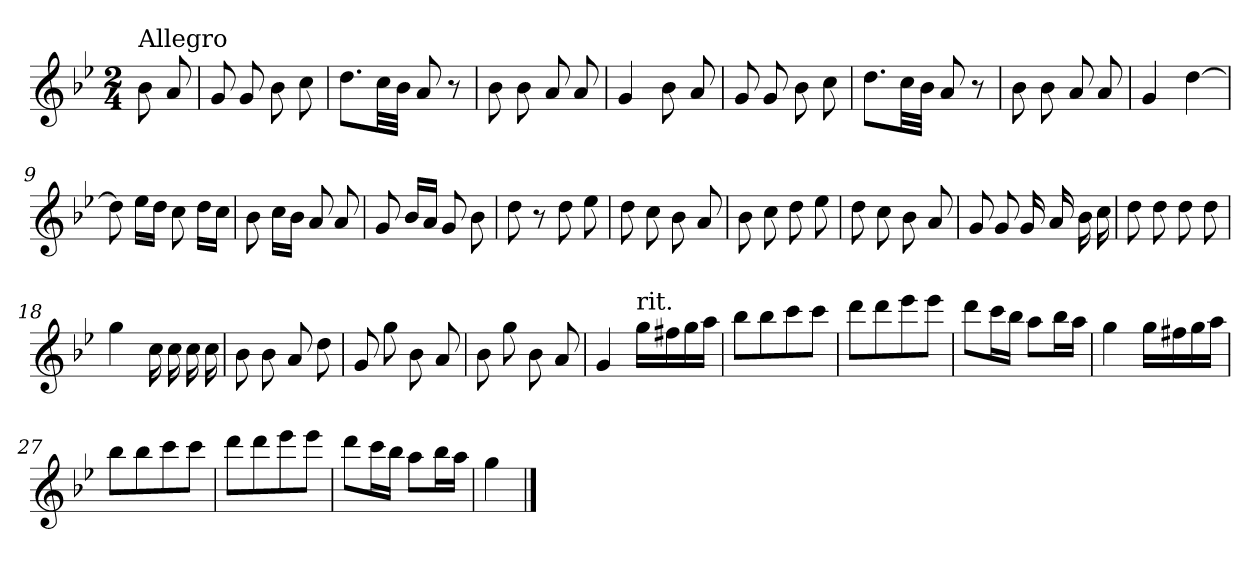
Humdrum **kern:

**kern
*part1
*staff1
*clefG2
*k[b-e-]
*g:
*M2/4
=
!LO:TX:a:t=Allegro
8b-\
8a/
=1
8g/
8g/
8b-\
8cc\
=2
8.dd\L
32cc\LL
32b-\JJJ
8a/
8r
=3
8b-\
8b-\
8a/
8a/
=4
4g/
8b-\
8a/
=5
8g/
8g/
8b-\
8cc\
=6
8.dd\L
32cc\LL
32b-\JJJ
8a/
8r
=7
8b-\
8b-\
8a/
8a/
!!LO:LB:g=z
=8
4g/
[4dd\
=9
8dd\]
16ee-\LL
16dd\JJ
8cc\
16dd\LL
16cc\JJ
=10
8b-\
16cc\LL
16b-\JJ
8a/
8a/
=11
8g/
16b-/LL
16a/JJ
8g/
8b-\
=12
8dd\
8r
8dd\
8ee-\
=13
8dd\
8cc\
8b-\
8a/
=14
8b-\
8cc\
8dd\
8ee-\
=15
8dd\
8cc\
8b-\
8a/
!!LO:LB:g=z
=16
8g/
8g/
16g/
16a/
16b-\
16cc\
=17
8dd\
8dd\
8dd\
8dd\
=18
4gg\
16cc\
16cc\
16cc\
16cc\
=19
8b-\
8b-\
8a/
8dd\
=20
8g/
8gg\
8b-\
8a/
=21
8b-\
8gg\
8b-\
8a/
=22
4g/
!LO:TX:a:t=rit.
16gg\LL
16ff#X\
16gg\
16aa\JJ
=23
8bb-\L
8bb-\
8ccc\
8ccc\J
!!LO:LB:g=z
=24
8ddd\L
8ddd\
8eee-\
8eee-\J
=25
8ddd\L
16ccc\L
16bb-\JJ
8aa\L
16bb-\L
16aa\JJ
=26
4gg\
16gg\LL
16ff#X\
16gg\
16aa\JJ
=27
8bb-\L
8bb-\
8ccc\
8ccc\J
=28
8ddd\L
8ddd\
8eee-\
8eee-\J
=29
8ddd\L
16ccc\L
16bb-\JJ
8aa\L
16bb-\L
16aa\JJ
=30
4gg\
==
*-
